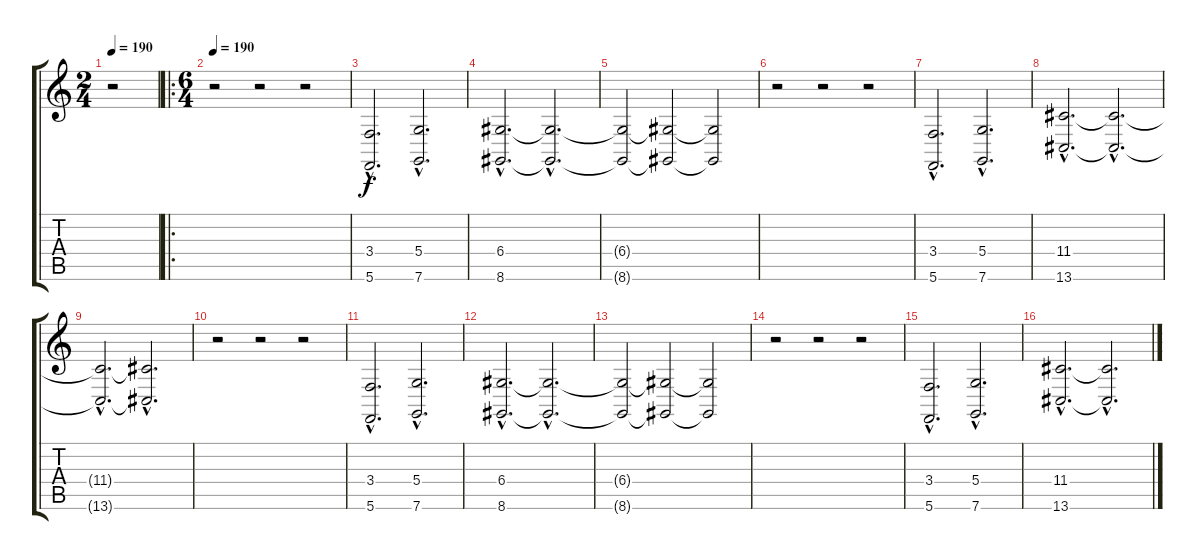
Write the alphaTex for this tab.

\track "" {instrument churchorgan}
\staff {score tabs}
\tuning (E4 B3 G3 D3 A2 C2) {hide}
\ts (2 4)
\tempo 190
\clef g2
\ks c
r.2{dy f instrument churchorgan} |
\ro
\ts (6 4)
\tempo 190
r.2 r.2 r.2 |
(3.4{hac} 5.6{hac}).2{d} (5.4{hac} 7.6{hac}).2{d} |
(6.4{hac} 8.6{hac}).2{d} (6.4{hac t} 8.6{hac t}).2{d} |
(6.4{t} 8.6{t}).2 (6.4{t} 8.6{t}).2 (6.4{t} 8.6{t}).2 |
r.2 r.2 r.2 |
(3.4{hac} 5.6{hac}).2{d} (5.4{hac} 7.6{hac}).2{d} |
(11.4{hac} 13.6{hac}).2{d} (11.4{hac t} 13.6{hac t}).2{d} |
(11.4{hac t} 13.6{hac t}).2{d} (11.4{hac t} 13.6{hac t}).2{d} |
r.2 r.2 r.2 |
(3.4{hac} 5.6{hac}).2{d} (5.4{hac} 7.6{hac}).2{d} |
(6.4{hac} 8.6{hac}).2{d} (6.4{hac t} 8.6{hac t}).2{d} |
(6.4{t} 8.6{t}).2 (6.4{t} 8.6{t}).2 (6.4{t} 8.6{t}).2 |
r.2 r.2 r.2 |
(3.4{hac} 5.6{hac}).2{d} (5.4{hac} 7.6{hac}).2{d} |
(11.4{hac} 13.6{hac}).2{d} (11.4{hac t} 13.6{hac t}).2{d}
